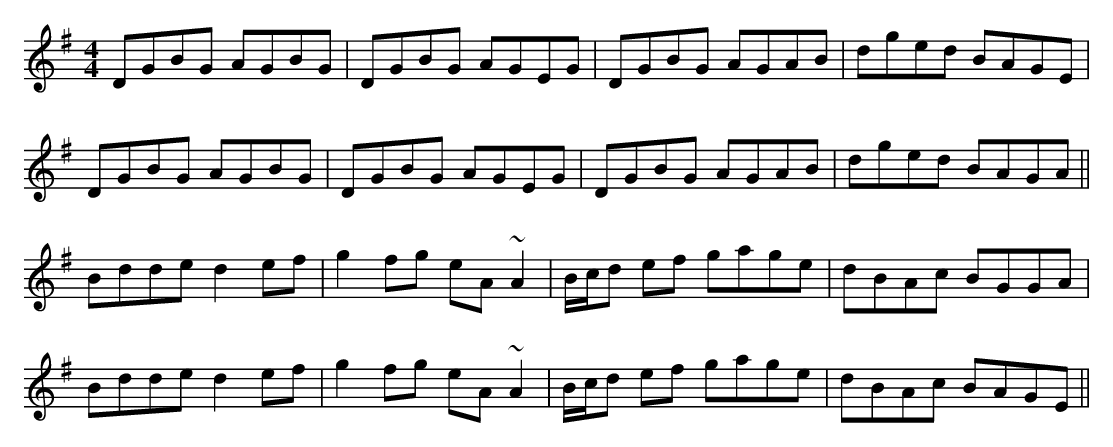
X:1
M:4/4
K:G
DGBG AGBG|DGBG AGEG|DGBG AGAB|dged BAGE|
DGBG AGBG|DGBG AGEG|DGBG AGAB|dged BAGA||
Bdde d2ef|g2fg eA~A2|B/c/d ef gage|dBAc BGGA|
Bdde d2ef|g2fg eA~A2|B/c/d ef gage|dBAc BAGE||
